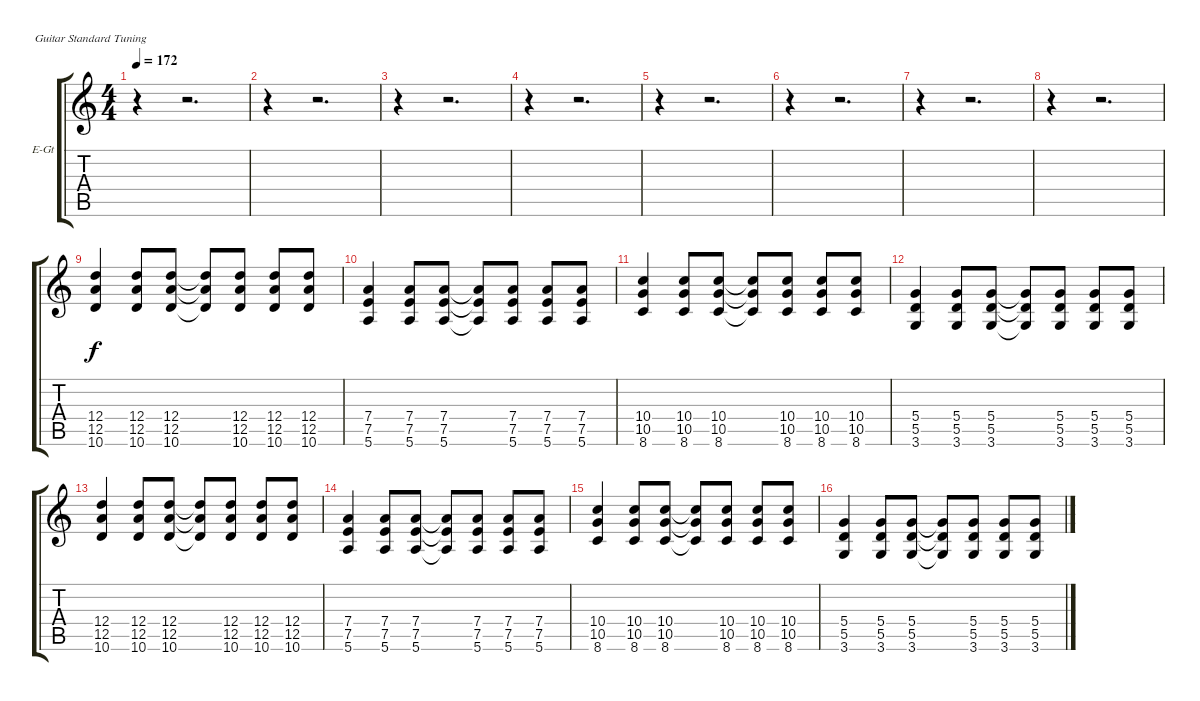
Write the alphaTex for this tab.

\bracketExtendMode groupsimilarinstruments
\firstSystemTrackNameOrientation horizontal
\otherSystemsTrackNameOrientation horizontal
\track ("Oli de Sat" "E-Gt") {instrument overdrivenguitar}
\staff {score tabs}
\tuning (E4 B3 G3 D3 A2 E2)
\ts (4 4)
\tempo 172
\clef g2
\ks c
r.4{dy f} r.2{d} |
r.4 r.2{d} |
r.4 r.2{d} |
r.4 r.2{d} |
r.4 r.2{d} |
r.4 r.2{d} |
r.4 r.2{d} |
r.4 r.2{d} |
(12.4 12.5 10.6).4 (12.4 12.5 10.6).8 (12.4 12.5 10.6).8 (12.4{t} 12.5{t} 10.6{t}).8 (12.4 12.5 10.6).8 (12.4 12.5 10.6).8 (12.4 12.5 10.6).8 |
(7.4 7.5 5.6).4 (7.4 7.5 5.6).8 (7.4 7.5 5.6).8 (7.4{t} 7.5{t} 5.6{t}).8 (7.4 7.5 5.6).8 (7.4 7.5 5.6).8 (7.4 7.5 5.6).8 |
(10.4 10.5 8.6).4 (10.4 10.5 8.6).8 (10.4 10.5 8.6).8 (10.4{t} 10.5{t} 8.6{t}).8 (10.4 10.5 8.6).8 (10.4 10.5 8.6).8 (10.4 10.5 8.6).8 |
(5.4 5.5 3.6).4 (5.4 5.5 3.6).8 (5.4 5.5 3.6).8 (5.4{t} 5.5{t} 3.6{t}).8 (5.4 5.5 3.6).8 (5.4 5.5 3.6).8 (5.4 5.5 3.6).8 |
(12.4 12.5 10.6).4 (12.4 12.5 10.6).8 (12.4 12.5 10.6).8 (12.4{t} 12.5{t} 10.6{t}).8 (12.4 12.5 10.6).8 (12.4 12.5 10.6).8 (12.4 12.5 10.6).8 |
(7.4 7.5 5.6).4 (7.4 7.5 5.6).8 (7.4 7.5 5.6).8 (7.4{t} 7.5{t} 5.6{t}).8 (7.4 7.5 5.6).8 (7.4 7.5 5.6).8 (7.4 7.5 5.6).8 |
(10.4 10.5 8.6).4 (10.4 10.5 8.6).8 (10.4 10.5 8.6).8 (10.4{t} 10.5{t} 8.6{t}).8 (10.4 10.5 8.6).8 (10.4 10.5 8.6).8 (10.4 10.5 8.6).8 |
(5.4 5.5 3.6).4 (5.4 5.5 3.6).8 (5.4 5.5 3.6).8 (5.4{t} 5.5{t} 3.6{t}).8 (5.4 5.5 3.6).8 (5.4 5.5 3.6).8 (5.4 5.5 3.6).8
